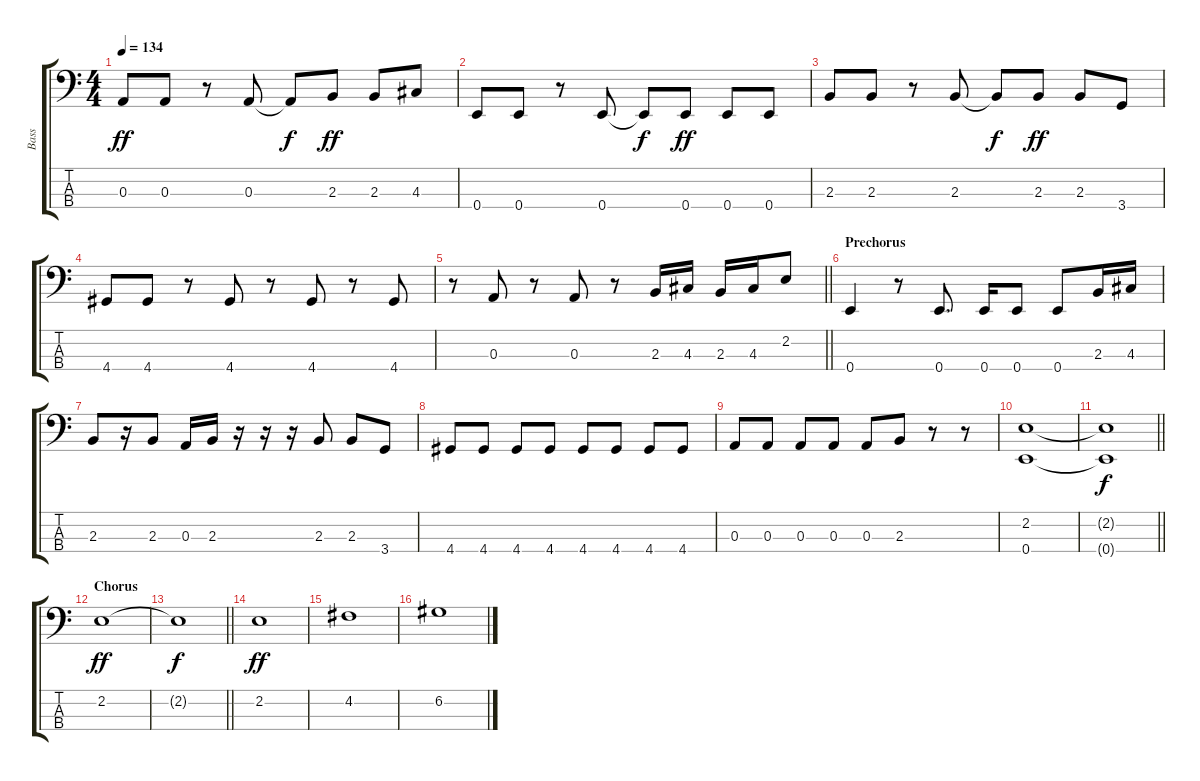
\track ("Bass" "Bass") {instrument electricbassfinger}
\staff {score tabs}
\tuning (G2 D2 A1 E1) {hide}
\ts (4 4)
\tempo 134
\clef f4
\ks c
0.3.8{dy ff} 0.3.8 r.8 0.3.8 0.3{t}.8{dy f} 2.3.8{dy ff} 2.3.8 4.3.8 |
0.4.8 0.4.8 r.8 0.4.8 0.4{t}.8{dy f} 0.4.8{dy ff} 0.4.8 0.4.8 |
2.3.8 2.3.8 r.8 2.3.8 2.3{t}.8{dy f} 2.3.8{dy ff} 2.3.8 3.4.8 |
4.4.8 4.4.8 r.8 4.4.8 r.8 4.4.8 r.8 4.4.8 |
\barLineRight lightlight
r.8 0.3.8 r.8 0.3.8 r.8 2.3.16 4.3.16 2.3.16 4.3.16 2.2.8 |
\section ("" "Prechorus")
0.4.4 r.8 0.4.8{d} 0.4.16 0.4.8 0.4.8 2.3.16 4.3.16 |
2.3.8 r.16 2.3.8 0.3.16 2.3.16 r.16 r.16 r.16 2.3.8 2.3.8 3.4.8 |
4.4.8 4.4.8 4.4.8 4.4.8 4.4.8 4.4.8 4.4.8 4.4.8 |
0.3.8 0.3.8 0.3.8 0.3.8 0.3.8 2.3.8 r.8 r.8 |
(2.2 0.4).1 |
\barLineRight lightlight
(2.2{t} 0.4{t}).1{dy f} |
\section ("" "Chorus")
2.2.1{dy ff} |
\barLineRight lightlight
2.2{t}.1{dy f} |
2.2.1{dy ff} |
4.2.1 |
6.2.1
